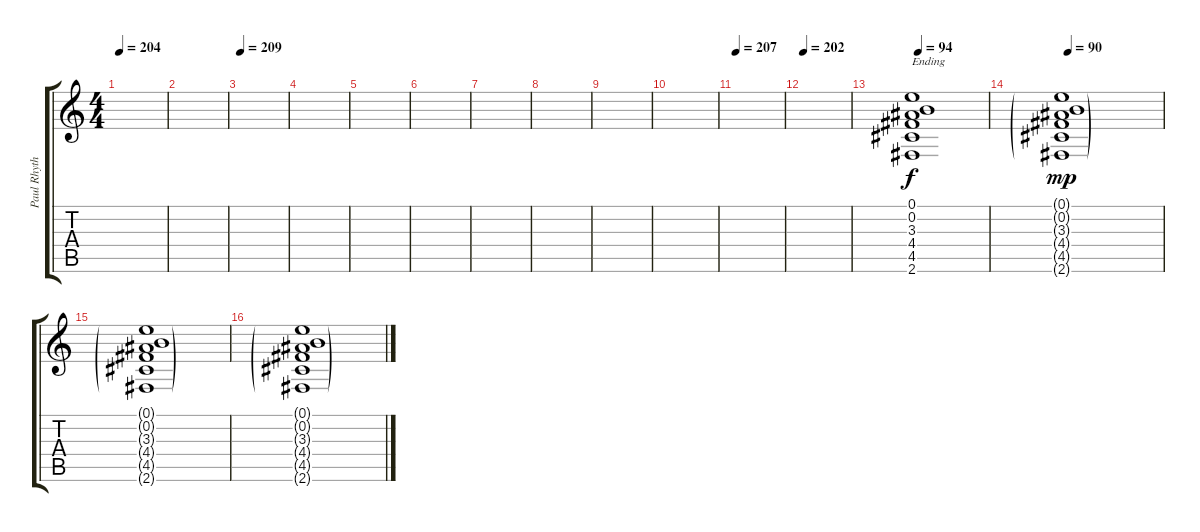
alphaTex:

\track ("Paul Rhythm 2" "Paul Rhyth") {instrument electricguitarclean}
\staff {score tabs}
\tuning (E4 B3 G3 D3 A2 E2) {hide}
\ts (4 4)
\tempo 204
\clef g2
\ks c
|
|
\tempo 209
|
|
|
|
|
|
|
|
\tempo 207
|
\tempo 202
|
\tempo 94
(0.1 0.2 3.3 4.4 4.5 2.6).1{txt "Ending" dy f} |
\tempo 90
(0.1{g} 0.2{g} 3.3{g} 4.4{g} 4.5{g} 2.6{g}).1{dy mp} |
(0.1{g} 0.2{g} 3.3{g} 4.4{g} 4.5{g} 2.6{g}).1 |
(0.1{g} 0.2{g} 3.3{g} 4.4{g} 4.5{g} 2.6{g}).1
